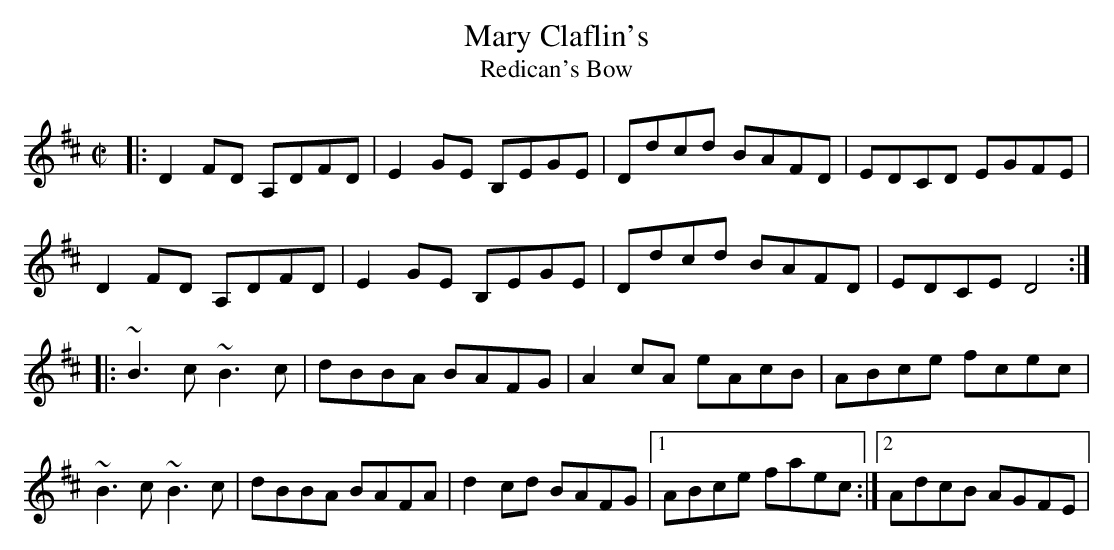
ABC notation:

X:1
T:Mary Claflin's
T:Redican's Bow
M:C|
K:D
|: D2FD A,DFD | E2GE B,EGE | Ddcd BAFD | EDCD EGFE |
D2FD A,DFD | E2GE B,EGE | Ddcd BAFD | EDCE D4 :|
|: ~B3c ~B3c | dBBA BAFG | A2cA eAcB | ABce fcec |
~B3c ~B3c | dBBA BAFA | d2cd BAFG |1 ABce faec :|2 AdcB AGFE |
